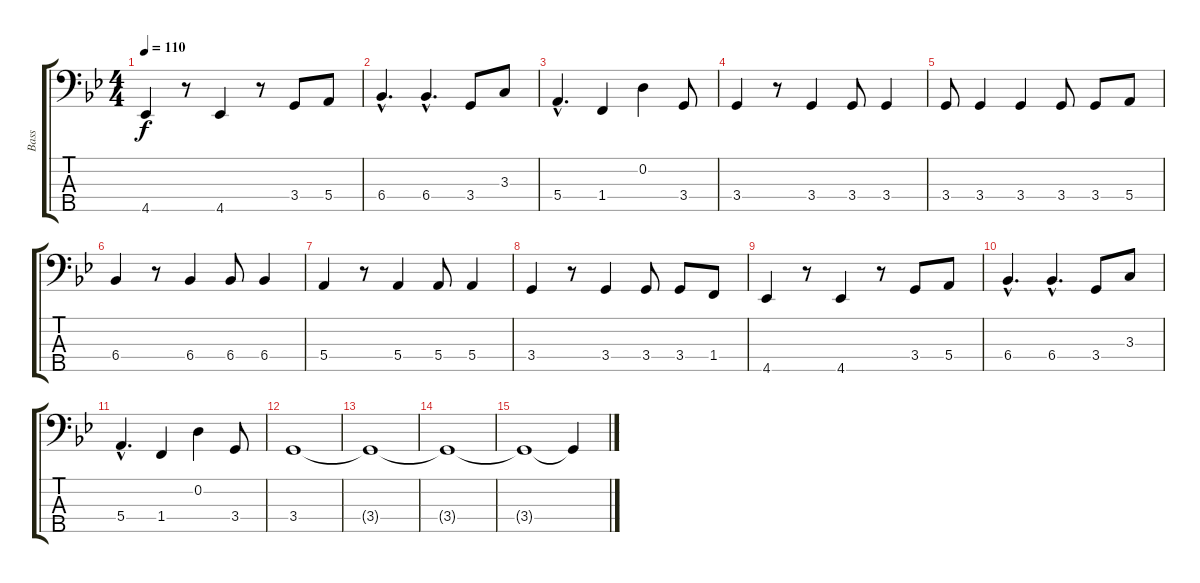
\track ("Bass" "Bass") {instrument electricbassfinger}
\staff {score tabs}
\tuning (G2 D2 A1 E1 B0) {hide}
\ts (4 4)
\tempo 110
\clef f4
\ks gminor
4.5.4{dy f} r.8 4.5.4 r.8 3.4.8 5.4.8 |
6.4{hac}.4{d} 6.4{hac}.4{d} 3.4.8 3.3.8 |
5.4{hac}.4{d} 1.4.4 0.2.4 3.4.8 |
3.4.4 r.8 3.4.4 3.4.8 3.4.4 |
3.4.8 3.4.4 3.4.4 3.4.8 3.4.8 5.4.8 |
6.4.4 r.8 6.4.4 6.4.8 6.4.4 |
5.4.4 r.8 5.4.4 5.4.8 5.4.4 |
3.4.4 r.8 3.4.4 3.4.8 3.4.8 1.4.8 |
4.5.4 r.8 4.5.4 r.8 3.4.8 5.4.8 |
6.4{hac}.4{d} 6.4{hac}.4{d} 3.4.8 3.3.8 |
5.4{hac}.4{d} 1.4.4 0.2.4 3.4.8 |
3.4.1 |
3.4{t}.1 |
3.4{t}.1 |
3.4{t}.1 3.4{t}.4
